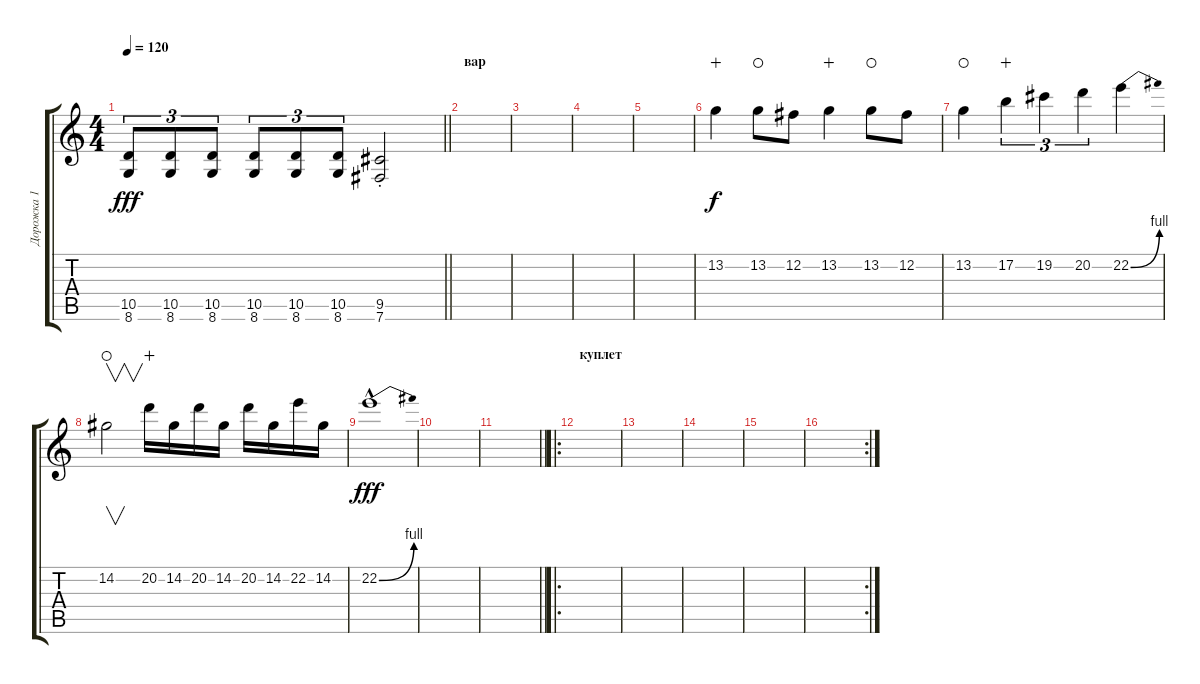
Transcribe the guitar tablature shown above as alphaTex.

\track ("Дорожка 1" "Дорожка 1") {instrument distortionguitar}
\staff {score tabs}
\tuning (B3 Gb3 D3 A2 E2 B1) {hide}
\ts (4 4)
\tempo 120
\clef g2
\barLineRight lightlight
\ks c
(10.5 8.6).8{tu (3 2) dy fff} (10.5 8.6).8{tu (3 2)} (10.5 8.6).8{tu (3 2)} (10.5 8.6).8{tu (3 2)} (10.5 8.6).8{tu (3 2)} (10.5 8.6).8{tu (3 2)} (9.5{st} 7.6{st}).2 |
\section ("" "вар")
|
|
|
|
13.2.4{dy f wahc} 13.2.8{waho} 12.2.8 13.2.4{wahc} 13.2.8{waho} 12.2.8 |
13.2.4{waho} 17.2.4{tu (3 2) wahc} 19.2.4{tu (3 2)} 20.2.4{tu (3 2)} 22.2{be (bend 0 0 60 4)}.4 |
14.2.2{v waho} 20.2.16{wahc} 14.2.16 20.2.16 14.2.16 20.2.16 14.2.16 22.2.16 14.2.16 |
22.2{be (bend 0 0 60 4) hac}.1{dy fff} |
|
\barLineRight lightlight
|
\ro
\section ("" "куплет")
|
|
|
|
\rc 2
